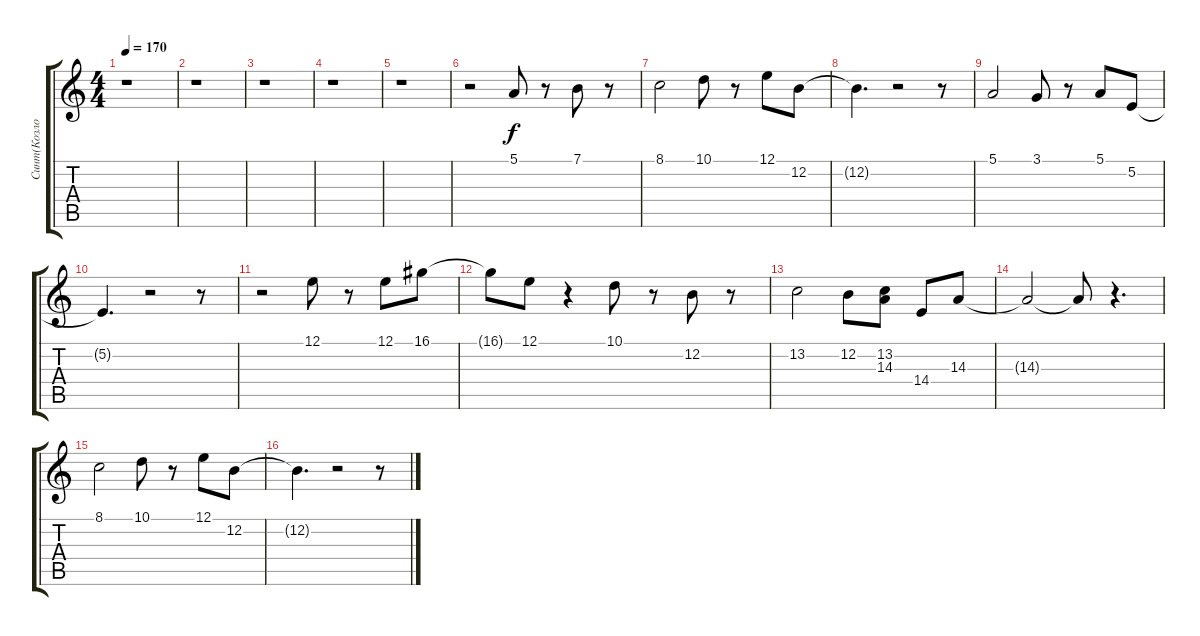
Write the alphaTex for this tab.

\track ("Синт(Козлов)" "Синт(Козло") {instrument reedorgan}
\staff {score tabs}
\tuning (E4 B3 G3 D3 A2 E2) {hide}
\ts (4 4)
\tempo 170
\clef g2
\ks c
r.1{dy f} |
r.1 |
r.1 |
r.1 |
r.1 |
r.2 5.1.8 r.8 7.1.8 r.8 |
8.1.2 10.1.8 r.8 12.1.8 12.2.8 |
12.2{t}.4{d} r.2 r.8 |
5.1.2 3.1.8 r.8 5.1.8 5.2.8 |
5.2{t}.4{d} r.2 r.8 |
r.2 12.1.8 r.8 12.1.8 16.1.8 |
16.1{t}.8 12.1.8 r.4 10.1.8 r.8 12.2.8 r.8 |
13.2.2 12.2.8 (13.2 14.3).8 14.4.8 14.3.8 |
14.3{t}.2 14.3{t}.8 r.4{d} |
8.1.2 10.1.8 r.8 12.1.8 12.2.8 |
12.2{t}.4{d} r.2 r.8
